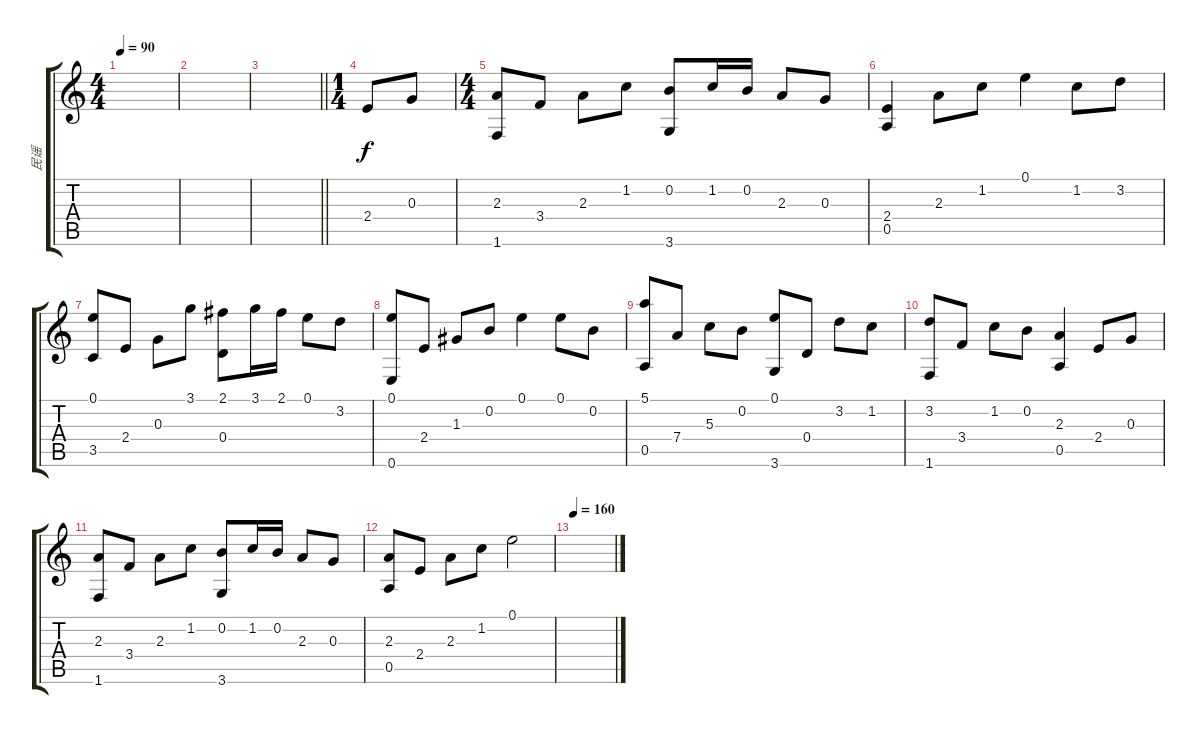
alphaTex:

\track ("民谣" "民谣") {instrument acousticguitarnylon}
\staff {score tabs}
\tuning (E4 B3 G3 D3 A2 E2) {hide}
\ts (4 4)
\tempo 90
\clef g2
\ks c
|
|
\barLineRight lightlight
|
\ts (1 4)
2.4.8 0.3.8 |
\ts (4 4)
(2.3 1.6).8 3.4.8 2.3.8 1.2.8 (0.2 3.6).8 1.2.16 0.2.16 2.3.8 0.3.8 |
(2.4 0.5).4 2.3.8 1.2.8 0.1.4 1.2.8 3.2.8 |
(0.1 3.5).8 2.4.8 0.3.8 3.1.8 (2.1 0.4).8 3.1.16 2.1.16 0.1.8 3.2.8 |
(0.1 0.6).8 2.4.8 1.3.8 0.2.8 0.1.4 0.1.8 0.2.8 |
(5.1 0.5).8 7.4.8 5.3.8 0.2.8 (0.1 3.6).8 0.4.8 3.2.8 1.2.8 |
(3.2 1.6).8 3.4.8 1.2.8 0.2.8 (2.3 0.5).4 2.4.8 0.3.8 |
(2.3 1.6).8 3.4.8 2.3.8 1.2.8 (0.2 3.6).8 1.2.16 0.2.16 2.3.8 0.3.8 |
(2.3 0.5).8 2.4.8 2.3.8 1.2.8 0.1.2 |
\tempo 160
